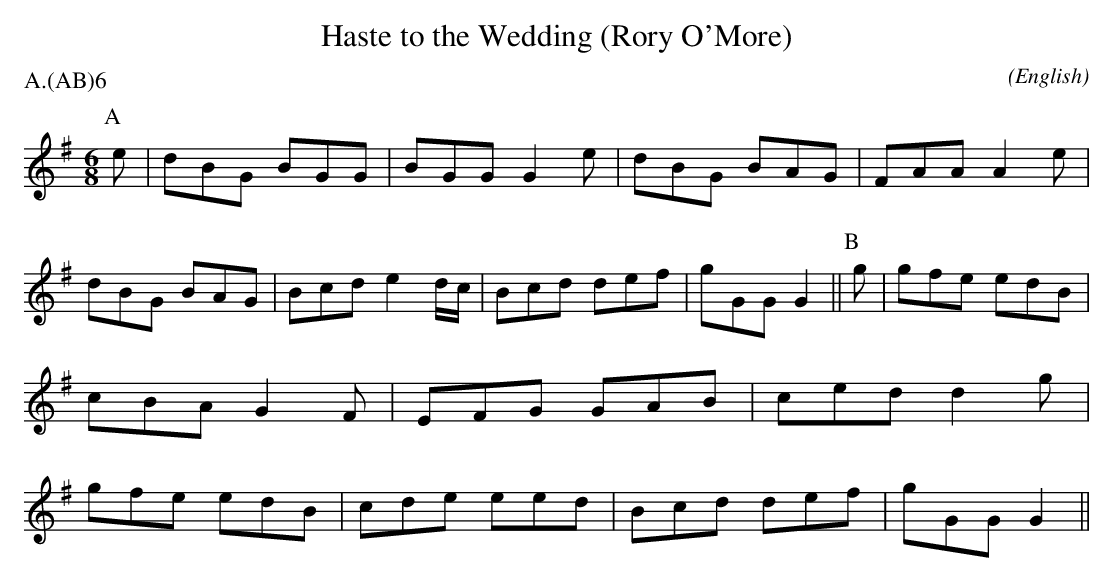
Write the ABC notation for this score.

X:1
T:Haste to the Wedding (Rory O'More)
M:6/8
C:
O:English
P:A.(AB)6
L:1/16
K:G
P:A
e2 | d2B2G2 B2G2G2 | B2G2G2 G4 e2  | d2B2G2 B2A2G2 | F2A2A2 A4 \
e2 | d2B2G2 B2A2G2 | B2c2d2 e4 dc  | B2c2d2 d2e2f2 | g2G2G2 G4 ||\
P:B
g2 | g2f2e2 e2d2B2 | c2B2A2 G4 F2  | E2F2G2 G2A2B2 | c2e2d2 d4 \
g2 | g2f2e2 e2d2B2 | c2d2e2 e2e2d2 | B2c2d2 d2e2f2 | g2G2G2 G4 ||
